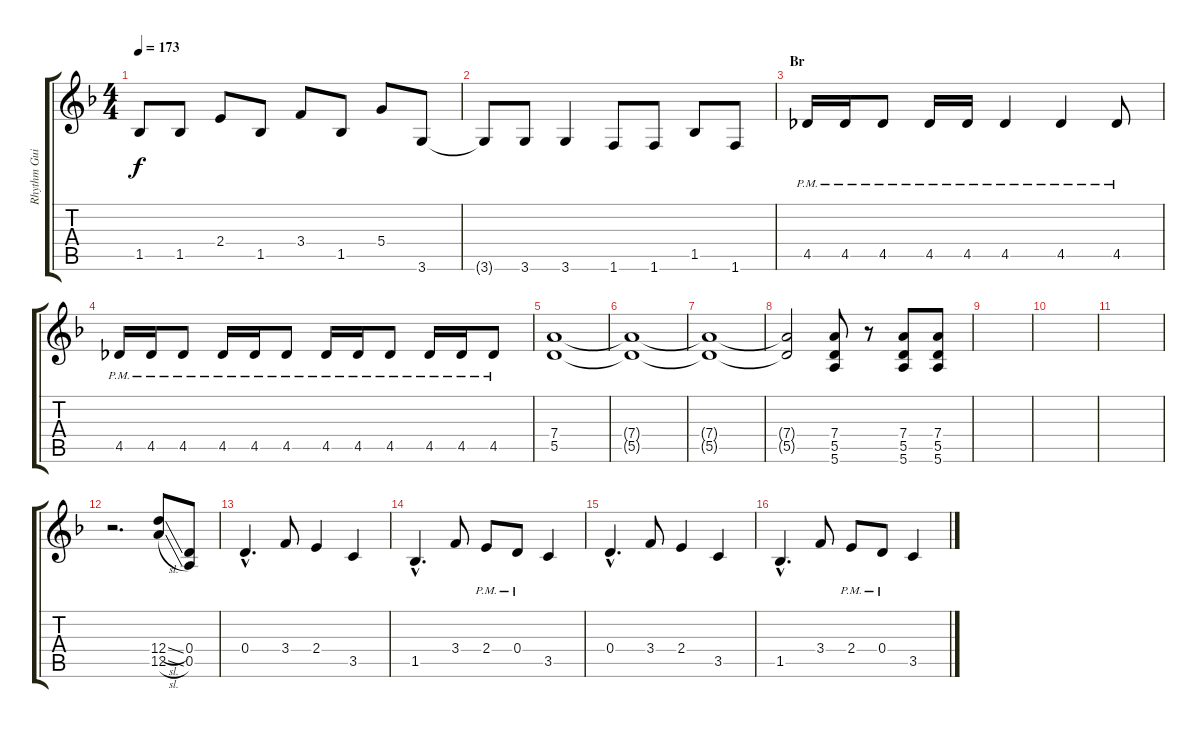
\track ("Rhythm Guitar 2" "Rhythm Gui") {instrument distortionguitar}
\staff {score tabs}
\tuning (E4 B3 G3 D3 A2 E2) {hide}
\ts (4 4)
\tempo 173
\clef g2
\ks dminor
1.5.8{dy f} 1.5.8 2.4.8 1.5.8 3.4.8 1.5.8 5.4.8 3.6.8 |
3.6{t}.8 3.6.8 3.6.4 1.6.8 1.6.8 1.5.8 1.6.8 |
\section ("" "Br")
4.5{pm}.16 4.5{pm}.16 4.5{pm}.8 4.5{pm}.16 4.5{pm}.16 4.5{pm}.4 4.5{pm}.4 4.5{pm}.8 |
4.5{pm}.16 4.5{pm}.16 4.5{pm}.8 4.5{pm}.16 4.5{pm}.16 4.5{pm}.8 4.5{pm}.16 4.5{pm}.16 4.5{pm}.8 4.5{pm}.16 4.5{pm}.16 4.5{pm}.8 |
(7.4 5.5).1 |
(7.4{t} 5.5{t}).1 |
(7.4{t} 5.5{t}).1 |
(7.4{t} 5.5{t}).2 (7.4 5.5 5.6).8 r.8 (7.4 5.5 5.6).8 (7.4 5.5 5.6).8 |
|
|
|
r.2{d} (12.4{sl} 12.5{sl}).8 (0.4 0.5).8 |
0.4{hac}.4{d} 3.4.8 2.4.4 3.5.4 |
1.5{hac}.4{d} 3.4.8 2.4{pm}.8 0.4{pm}.8 3.5.4 |
0.4{hac}.4{d} 3.4.8 2.4.4 3.5.4 |
1.5{hac}.4{d} 3.4.8 2.4{pm}.8 0.4{pm}.8 3.5.4
